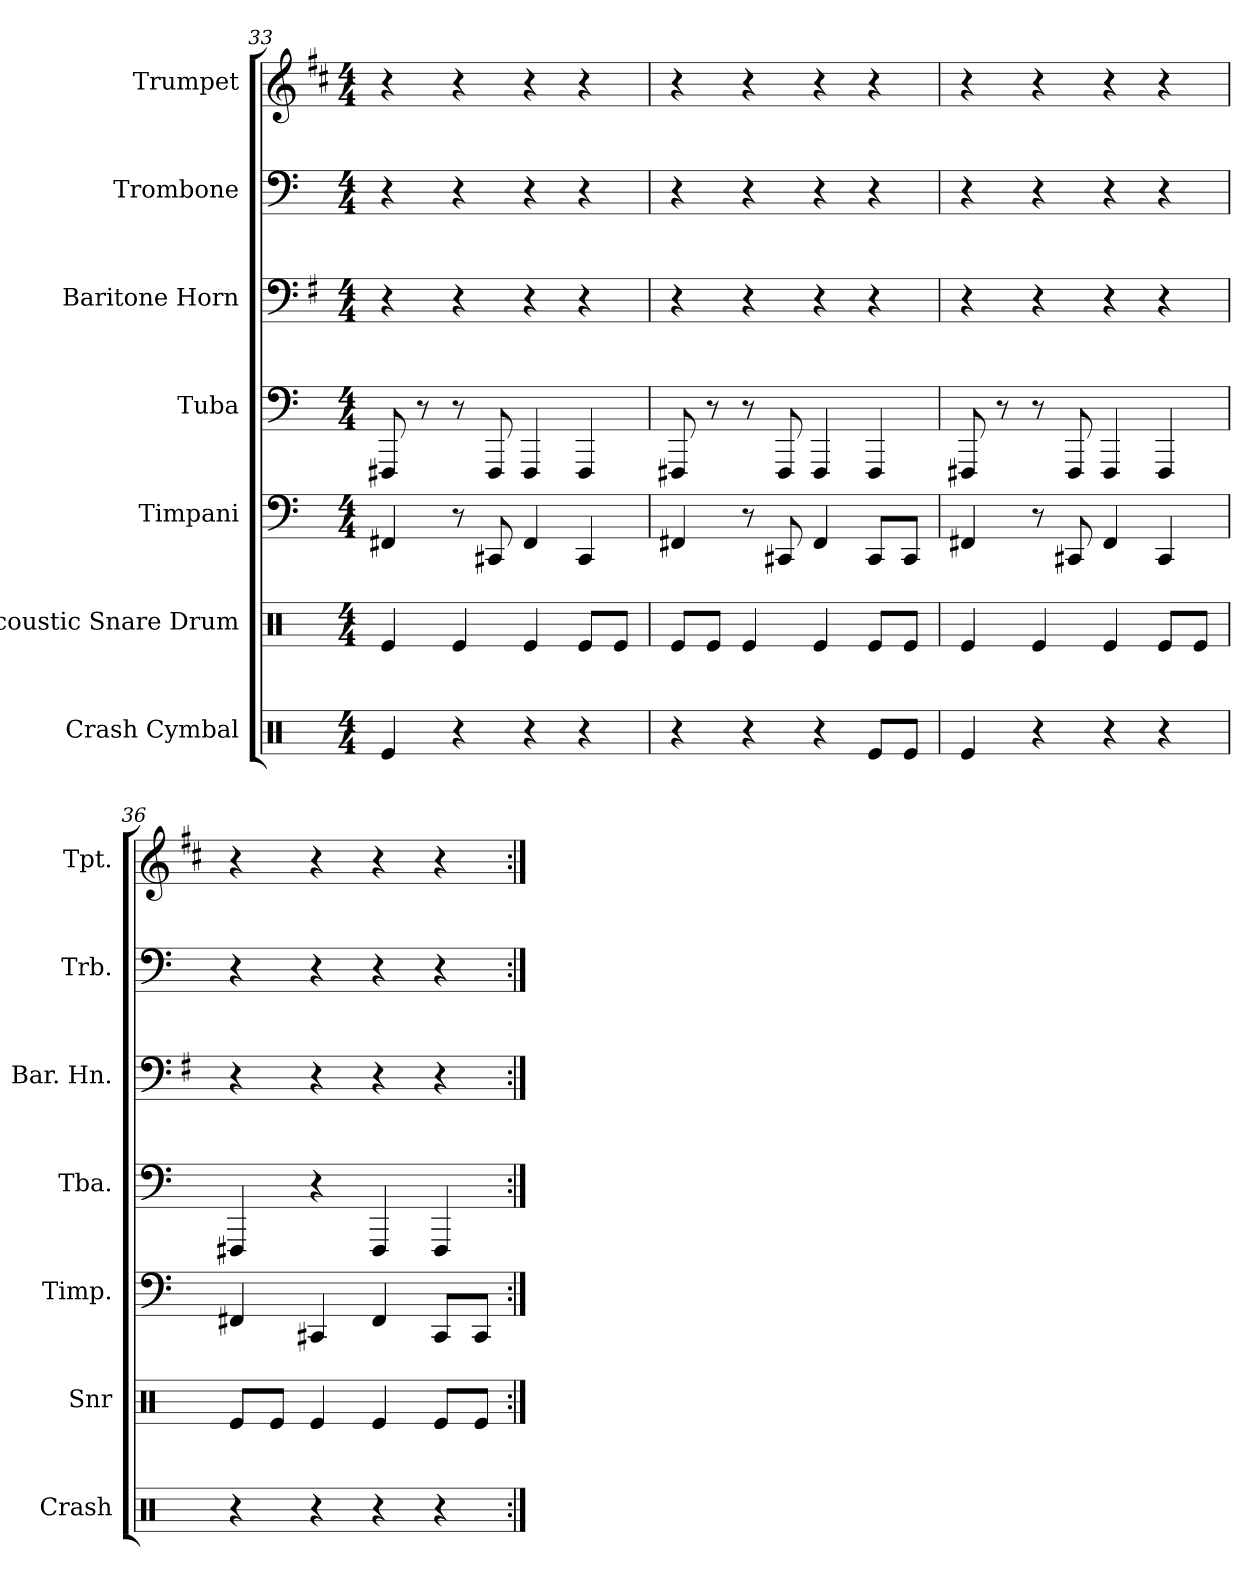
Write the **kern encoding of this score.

**kern	**kern	**kern	**kern	**kern	**kern	**kern
*part7	*part6	*part5	*part4	*part3	*part2	*part1
*staff7	*staff6	*staff5	*staff4	*staff3	*staff2	*staff1
*I"Crash Cymbal	*I"Acoustic Snare Drum	*I"Timpani	*I"Tuba	*I"Baritone Horn	*I"Trombone	*I"Trumpet
*I'Crash	*I'Snr	*I'Timp.	*I'Tba.	*I'Bar. Hn.	*I'Trb.	*I'Tpt.
*clefX	*clefX	*clefF4	*clefF4	*clefF4	*clefF4	*clefG2
*	*	*	*	*ITrd4c7	*	*ITrd1c2
*k[]	*k[]	*k[]	*k[]	*k[]	*k[]	*k[]
*M4/4	*M4/4	*M4/4	*M4/4	*M4/4	*M4/4	*M4/4
=33	=33	=33	=33	=33	=33	=33
4Re	4Re	4FF#X	8FFF#X	4r	4r	4r
.	.	.	8r	.	.	.
4r	4Re	8r	8r	4r	4r	4r
.	.	8CC#X	8FFF#	.	.	.
4r	4Re	4FF#	4FFF#	4r	4r	4r
4r	8ReL	4CC#	4FFF#	4r	4r	4r
.	8ReJ	.	.	.	.	.
=34	=34	=34	=34	=34	=34	=34
4r	8ReL	4FF#X	8FFF#X	4r	4r	4r
.	8ReJ	.	8r	.	.	.
4r	4Re	8r	8r	4r	4r	4r
.	.	8CC#X	8FFF#	.	.	.
4r	4Re	4FF#	4FFF#	4r	4r	4r
8ReL	8ReL	8CC#L	4FFF#	4r	4r	4r
8ReJ	8ReJ	8CC#J	.	.	.	.
=35	=35	=35	=35	=35	=35	=35
4Re	4Re	4FF#X	8FFF#X	4r	4r	4r
.	.	.	8r	.	.	.
4r	4Re	8r	8r	4r	4r	4r
.	.	8CC#X	8FFF#	.	.	.
4r	4Re	4FF#	4FFF#	4r	4r	4r
4r	8ReL	4CC#	4FFF#	4r	4r	4r
.	8ReJ	.	.	.	.	.
=36	=36	=36	=36	=36	=36	=36
4r	8ReL	4FF#X	4FFF#X	4r	4r	4r
.	8ReJ	.	.	.	.	.
4r	4Re	4CC#X	4r	4r	4r	4r
4r	4Re	4FF#	4FFF#	4r	4r	4r
4r	8ReL	8CC#L	4FFF#	4r	4r	4r
.	8ReJ	8CC#J	.	.	.	.
=:|!	=:|!	=:|!	=:|!	=:|!	=:|!	=:|!
*-	*-	*-	*-	*-	*-	*-
